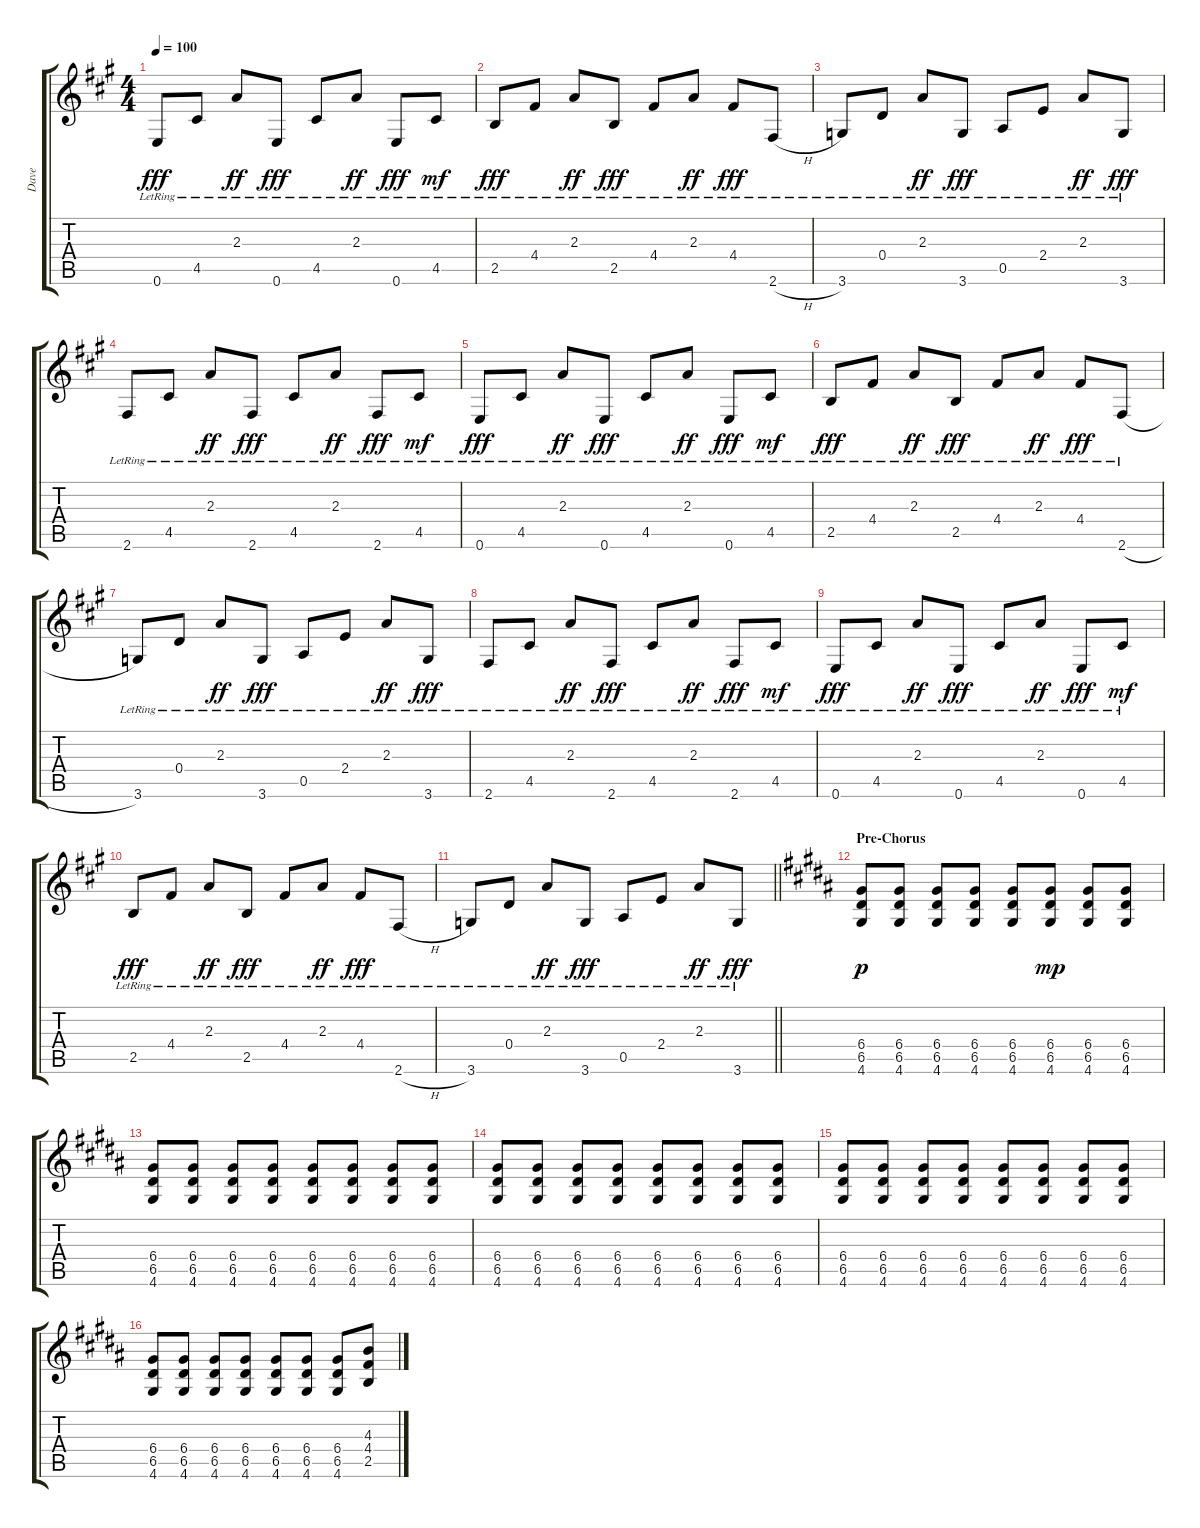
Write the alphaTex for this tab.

\track ("Dave" "Dave") {instrument overdrivenguitar}
\staff {score tabs}
\tuning (E4 B3 G3 D3 A2 E2) {hide}
\ts (4 4)
\tempo 100
\clef g2
\ks a
0.6{lr}.8{dy fff} 4.5{lr}.8 2.3{lr}.8{dy ff} 0.6{lr}.8{dy fff} 4.5{lr}.8 2.3{lr}.8{dy ff} 0.6{lr}.8{dy fff} 4.5{lr}.8{dy mf} |
2.5{lr}.8{dy fff} 4.4{lr}.8 2.3{lr}.8{dy ff} 2.5{lr}.8{dy fff} 4.4{lr}.8 2.3{lr}.8{dy ff} 4.4{lr}.8{dy fff} 2.6{h lr}.8 |
3.6{lr}.8 0.4{lr}.8 2.3{lr}.8{dy ff} 3.6{lr}.8{dy fff} 0.5{lr}.8 2.4{lr}.8 2.3{lr}.8{dy ff} 3.6{lr}.8{dy fff} |
2.6{lr}.8 4.5{lr}.8 2.3{lr}.8{dy ff} 2.6{lr}.8{dy fff} 4.5{lr}.8 2.3{lr}.8{dy ff} 2.6{lr}.8{dy fff} 4.5{lr}.8{dy mf} |
0.6{lr}.8{dy fff} 4.5{lr}.8 2.3{lr}.8{dy ff} 0.6{lr}.8{dy fff} 4.5{lr}.8 2.3{lr}.8{dy ff} 0.6{lr}.8{dy fff} 4.5{lr}.8{dy mf} |
2.5{lr}.8{dy fff} 4.4{lr}.8 2.3{lr}.8{dy ff} 2.5{lr}.8{dy fff} 4.4{lr}.8 2.3{lr}.8{dy ff} 4.4{lr}.8{dy fff} 2.6{h lr}.8 |
3.6{lr}.8 0.4{lr}.8 2.3{lr}.8{dy ff} 3.6{lr}.8{dy fff} 0.5{lr}.8 2.4{lr}.8 2.3{lr}.8{dy ff} 3.6{lr}.8{dy fff} |
2.6{lr}.8 4.5{lr}.8 2.3{lr}.8{dy ff} 2.6{lr}.8{dy fff} 4.5{lr}.8 2.3{lr}.8{dy ff} 2.6{lr}.8{dy fff} 4.5{lr}.8{dy mf} |
0.6{lr}.8{dy fff} 4.5{lr}.8 2.3{lr}.8{dy ff} 0.6{lr}.8{dy fff} 4.5{lr}.8 2.3{lr}.8{dy ff} 0.6{lr}.8{dy fff} 4.5{lr}.8{dy mf} |
2.5{lr}.8{dy fff} 4.4{lr}.8 2.3{lr}.8{dy ff} 2.5{lr}.8{dy fff} 4.4{lr}.8 2.3{lr}.8{dy ff} 4.4{lr}.8{dy fff} 2.6{h lr}.8 |
\barLineRight lightlight
3.6{lr}.8 0.4{lr}.8 2.3{lr}.8{dy ff} 3.6{lr}.8{dy fff} 0.5{lr}.8 2.4{lr}.8 2.3{lr}.8{dy ff} 3.6{lr}.8{dy fff} |
\section ("" "Pre-Chorus")
\ks b
(6.4 6.5 4.6).8{dy p volume 6 instrument overdrivenguitar} (6.4 6.5 4.6).8 (6.4 6.5 4.6).8 (6.4 6.5 4.6).8 (6.4 6.5 4.6).8 (6.4 6.5 4.6).8{dy mp} (6.4 6.5 4.6).8 (6.4 6.5 4.6).8 |
\ks g#minor
(6.4 6.5 4.6).8 (6.4 6.5 4.6).8 (6.4 6.5 4.6).8 (6.4 6.5 4.6).8 (6.4 6.5 4.6).8 (6.4 6.5 4.6).8 (6.4 6.5 4.6).8 (6.4 6.5 4.6).8 |
(6.4 6.5 4.6).8 (6.4 6.5 4.6).8 (6.4 6.5 4.6).8 (6.4 6.5 4.6).8 (6.4 6.5 4.6).8 (6.4 6.5 4.6).8 (6.4 6.5 4.6).8 (6.4 6.5 4.6).8 |
(6.4 6.5 4.6).8 (6.4 6.5 4.6).8 (6.4 6.5 4.6).8 (6.4 6.5 4.6).8 (6.4 6.5 4.6).8 (6.4 6.5 4.6).8 (6.4 6.5 4.6).8 (6.4 6.5 4.6).8 |
(6.4 6.5 4.6).8 (6.4 6.5 4.6).8 (6.4 6.5 4.6).8 (6.4 6.5 4.6).8 (6.4 6.5 4.6).8 (6.4 6.5 4.6).8 (6.4 6.5 4.6).8 (4.3 4.4 2.5).8
